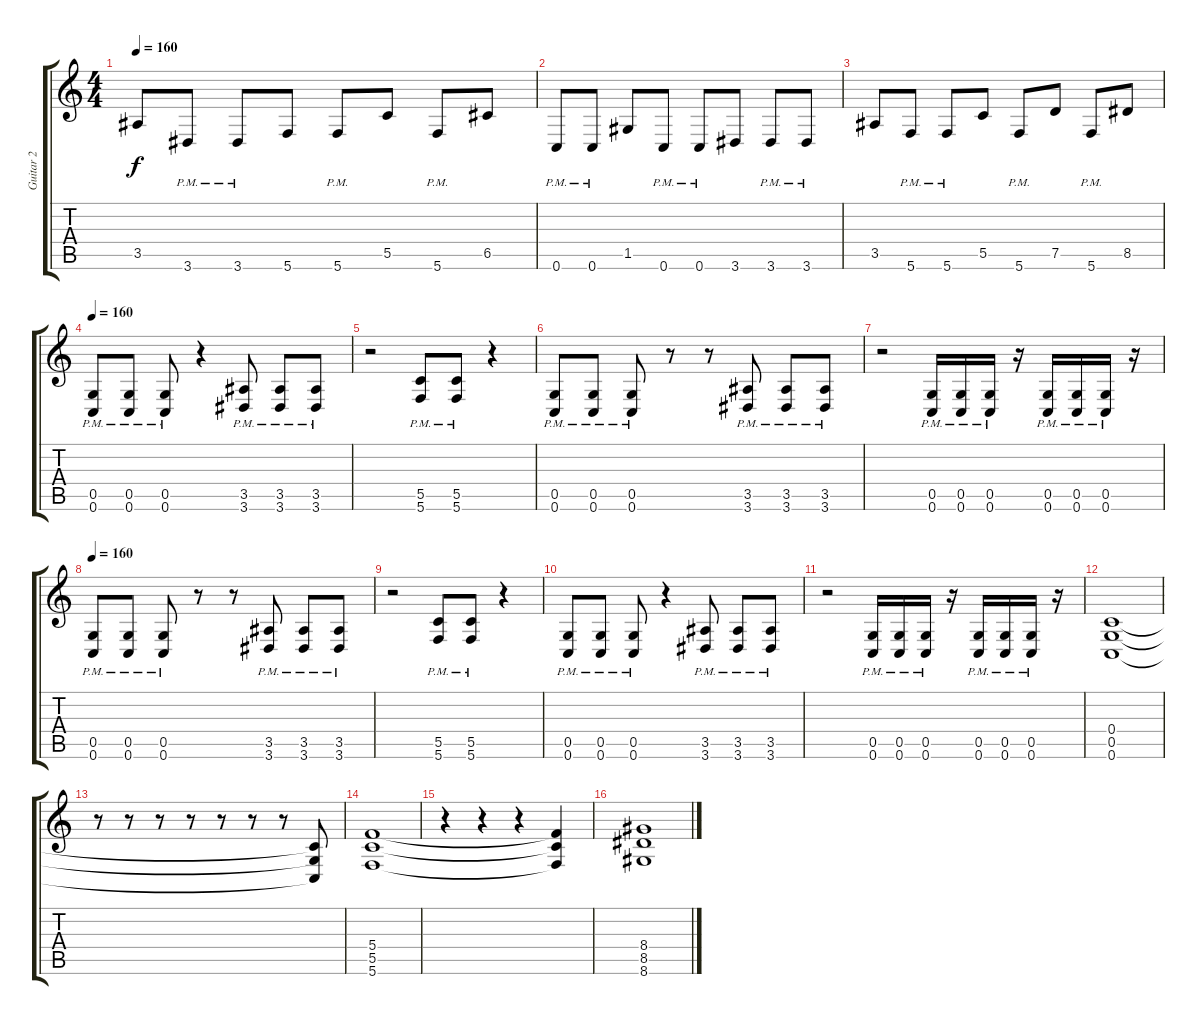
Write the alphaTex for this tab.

\track ("Guitar 2" "Guitar 2") {instrument distortionguitar}
\staff {score tabs}
\tuning (D4 A3 F3 C3 G2 C2) {hide}
\ts (4 4)
\tempo 160
\clef g2
\ks c
3.5.8{dy f} 3.6{pm}.8 3.6{pm}.8 5.6.8 5.6{pm}.8 5.5.8 5.6{pm}.8 6.5.8 |
0.6{pm}.8 0.6{pm}.8 1.5.8 0.6{pm}.8 0.6{pm}.8 3.6.8 3.6{pm}.8 3.6{pm}.8 |
3.5.8 5.6{pm}.8 5.6{pm}.8 5.5.8 5.6{pm}.8 7.5.8 5.6{pm}.8 8.5.8 |
\tempo 160
(0.5{pm} 0.6{pm}).8 (0.5{pm} 0.6{pm}).8 (0.5{pm} 0.6{pm}).8 r.4 (3.5{pm} 3.6{pm}).8 (3.5{pm} 3.6{pm}).8 (3.5{pm} 3.6{pm}).8 |
r.2 (5.5{pm} 5.6{pm}).8 (5.5{pm} 5.6{pm}).8 r.4 |
(0.5{pm} 0.6{pm}).8 (0.5{pm} 0.6{pm}).8 (0.5{pm} 0.6{pm}).8 r.8 r.8 (3.5{pm} 3.6{pm}).8 (3.5{pm} 3.6{pm}).8 (3.5{pm} 3.6{pm}).8 |
r.2 (0.5{pm} 0.6{pm}).16 (0.5{pm} 0.6{pm}).16 (0.5{pm} 0.6{pm}).16 r.16 (0.5{pm} 0.6{pm}).16 (0.5{pm} 0.6{pm}).16 (0.5{pm} 0.6{pm}).16 r.16 |
\tempo 160
(0.5{pm} 0.6{pm}).8 (0.5{pm} 0.6{pm}).8 (0.5{pm} 0.6{pm}).8 r.8 r.8 (3.5{pm} 3.6{pm}).8 (3.5{pm} 3.6{pm}).8 (3.5{pm} 3.6{pm}).8 |
r.2 (5.5{pm} 5.6{pm}).8 (5.5{pm} 5.6{pm}).8 r.4 |
(0.5{pm} 0.6{pm}).8 (0.5{pm} 0.6{pm}).8 (0.5{pm} 0.6{pm}).8 r.4 (3.5{pm} 3.6{pm}).8 (3.5{pm} 3.6{pm}).8 (3.5{pm} 3.6{pm}).8 |
r.2 (0.5{pm} 0.6{pm}).16 (0.5{pm} 0.6{pm}).16 (0.5{pm} 0.6{pm}).16 r.16 (0.5{pm} 0.6{pm}).16 (0.5{pm} 0.6{pm}).16 (0.5{pm} 0.6{pm}).16 r.16 |
(0.4 0.5 0.6).1 |
r.8 r.8 r.8 r.8 r.8 r.8 r.8 (0.4{t} 0.5{t} 0.6{t}).8 |
(5.4 5.5 5.6).1 |
r.4 r.4 r.4 (5.4{t} 5.5{t} 5.6{t}).4 |
(8.4 8.5 8.6).1
